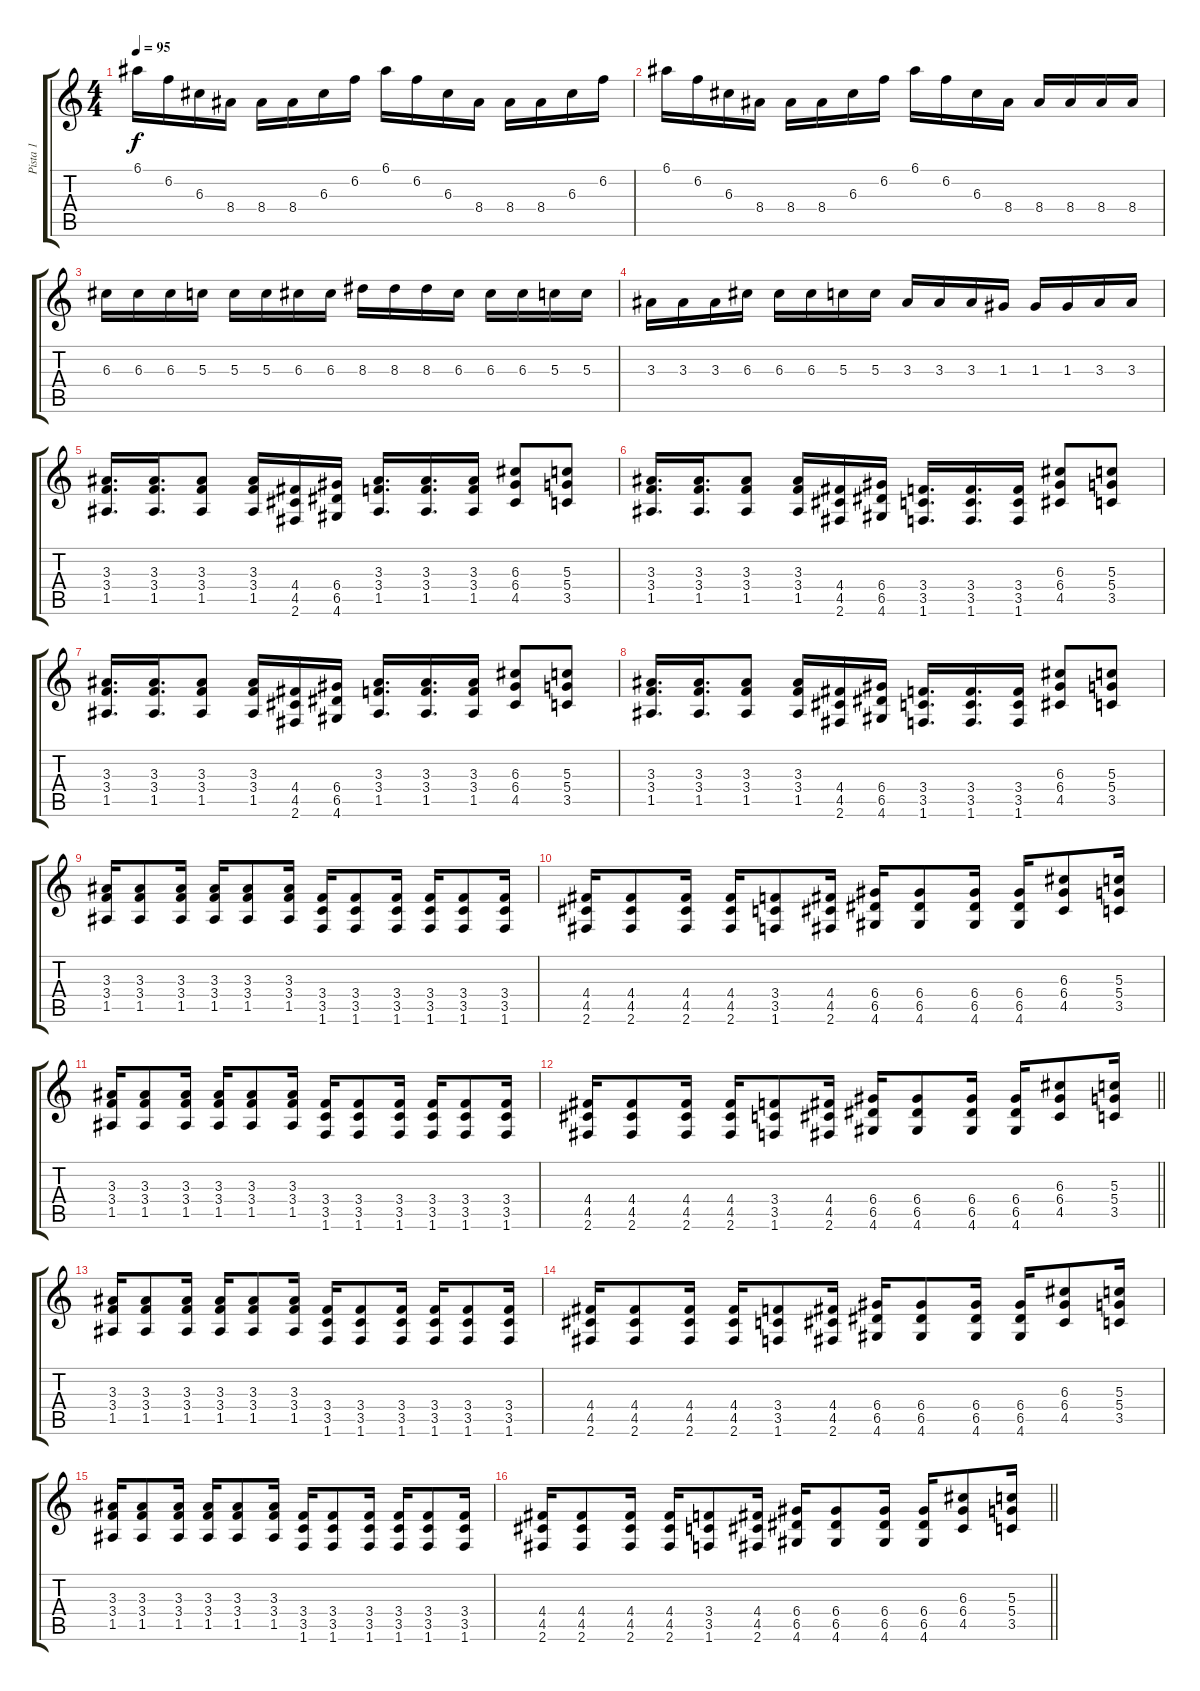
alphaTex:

\track ("Pista 1" "Pista 1") {instrument overdrivenguitar}
\staff {score tabs}
\tuning (E4 B3 G3 D3 A2 E2) {hide}
\ts (4 4)
\tempo 95
\clef g2
\ks c
6.1.16{dy f} 6.2.16 6.3.16 8.4.16 8.4.16 8.4.16 6.3.16 6.2.16 6.1.16 6.2.16 6.3.16 8.4.16 8.4.16 8.4.16 6.3.16 6.2.16 |
6.1.16 6.2.16 6.3.16 8.4.16 8.4.16 8.4.16 6.3.16 6.2.16 6.1.16 6.2.16 6.3.16 8.4.16 8.4.16 8.4.16 8.4.16 8.4.16 |
6.3.16 6.3.16 6.3.16 5.3.16 5.3.16 5.3.16 6.3.16 6.3.16 8.3.16 8.3.16 8.3.16 6.3.16 6.3.16 6.3.16 5.3.16 5.3.16 |
3.3.16 3.3.16 3.3.16 6.3.16 6.3.16 6.3.16 5.3.16 5.3.16 3.3.16 3.3.16 3.3.16 1.3.16 1.3.16 1.3.16 3.3.16 3.3.16 |
(3.3 3.4 1.5).16{d} (3.3 3.4 1.5).16{d} (3.3 3.4 1.5).8 (3.3 3.4 1.5).16 (4.4 4.5 2.6).16 (6.4 6.5 4.6).16 (3.3 3.4 1.5).16{d} (3.3 3.4 1.5).16{d} (3.3 3.4 1.5).16 (6.3 6.4 4.5).8 (5.3 5.4 3.5).8 |
(3.3 3.4 1.5).16{d} (3.3 3.4 1.5).16{d} (3.3 3.4 1.5).8 (3.3 3.4 1.5).16 (4.4 4.5 2.6).16 (6.4 6.5 4.6).16 (3.4 3.5 1.6).16{d} (3.4 3.5 1.6).16{d} (3.4 3.5 1.6).16 (6.3 6.4 4.5).8 (5.3 5.4 3.5).8 |
(3.3 3.4 1.5).16{d} (3.3 3.4 1.5).16{d} (3.3 3.4 1.5).8 (3.3 3.4 1.5).16 (4.4 4.5 2.6).16 (6.4 6.5 4.6).16 (3.3 3.4 1.5).16{d} (3.3 3.4 1.5).16{d} (3.3 3.4 1.5).16 (6.3 6.4 4.5).8 (5.3 5.4 3.5).8 |
(3.3 3.4 1.5).16{d} (3.3 3.4 1.5).16{d} (3.3 3.4 1.5).8 (3.3 3.4 1.5).16 (4.4 4.5 2.6).16 (6.4 6.5 4.6).16 (3.4 3.5 1.6).16{d} (3.4 3.5 1.6).16{d} (3.4 3.5 1.6).16 (6.3 6.4 4.5).8 (5.3 5.4 3.5).8 |
(3.3 3.4 1.5).16 (3.3 3.4 1.5).8 (3.3 3.4 1.5).16 (3.3 3.4 1.5).16 (3.3 3.4 1.5).8 (3.3 3.4 1.5).16 (3.4 3.5 1.6).16 (3.4 3.5 1.6).8 (3.4 3.5 1.6).16 (3.4 3.5 1.6).16 (3.4 3.5 1.6).8 (3.4 3.5 1.6).16 |
(4.4 4.5 2.6).16 (4.4 4.5 2.6).8 (4.4 4.5 2.6).16 (4.4 4.5 2.6).16 (3.4 3.5 1.6).8 (4.4 4.5 2.6).16 (6.4 6.5 4.6).16 (6.4 6.5 4.6).8 (6.4 6.5 4.6).16 (6.4 6.5 4.6).16 (6.3 6.4 4.5).8 (5.3 5.4 3.5).16 |
(3.3 3.4 1.5).16 (3.3 3.4 1.5).8 (3.3 3.4 1.5).16 (3.3 3.4 1.5).16 (3.3 3.4 1.5).8 (3.3 3.4 1.5).16 (3.4 3.5 1.6).16 (3.4 3.5 1.6).8 (3.4 3.5 1.6).16 (3.4 3.5 1.6).16 (3.4 3.5 1.6).8 (3.4 3.5 1.6).16 |
\barLineRight lightlight
(4.4 4.5 2.6).16 (4.4 4.5 2.6).8 (4.4 4.5 2.6).16 (4.4 4.5 2.6).16 (3.4 3.5 1.6).8 (4.4 4.5 2.6).16 (6.4 6.5 4.6).16 (6.4 6.5 4.6).8 (6.4 6.5 4.6).16 (6.4 6.5 4.6).16 (6.3 6.4 4.5).8 (5.3 5.4 3.5).16 |
(3.3 3.4 1.5).16 (3.3 3.4 1.5).8 (3.3 3.4 1.5).16 (3.3 3.4 1.5).16 (3.3 3.4 1.5).8 (3.3 3.4 1.5).16 (3.4 3.5 1.6).16 (3.4 3.5 1.6).8 (3.4 3.5 1.6).16 (3.4 3.5 1.6).16 (3.4 3.5 1.6).8 (3.4 3.5 1.6).16 |
(4.4 4.5 2.6).16 (4.4 4.5 2.6).8 (4.4 4.5 2.6).16 (4.4 4.5 2.6).16 (3.4 3.5 1.6).8 (4.4 4.5 2.6).16 (6.4 6.5 4.6).16 (6.4 6.5 4.6).8 (6.4 6.5 4.6).16 (6.4 6.5 4.6).16 (6.3 6.4 4.5).8 (5.3 5.4 3.5).16 |
(3.3 3.4 1.5).16 (3.3 3.4 1.5).8 (3.3 3.4 1.5).16 (3.3 3.4 1.5).16 (3.3 3.4 1.5).8 (3.3 3.4 1.5).16 (3.4 3.5 1.6).16 (3.4 3.5 1.6).8 (3.4 3.5 1.6).16 (3.4 3.5 1.6).16 (3.4 3.5 1.6).8 (3.4 3.5 1.6).16 |
\barLineRight lightlight
(4.4 4.5 2.6).16 (4.4 4.5 2.6).8 (4.4 4.5 2.6).16 (4.4 4.5 2.6).16 (3.4 3.5 1.6).8 (4.4 4.5 2.6).16 (6.4 6.5 4.6).16 (6.4 6.5 4.6).8 (6.4 6.5 4.6).16 (6.4 6.5 4.6).16 (6.3 6.4 4.5).8 (5.3 5.4 3.5).16
